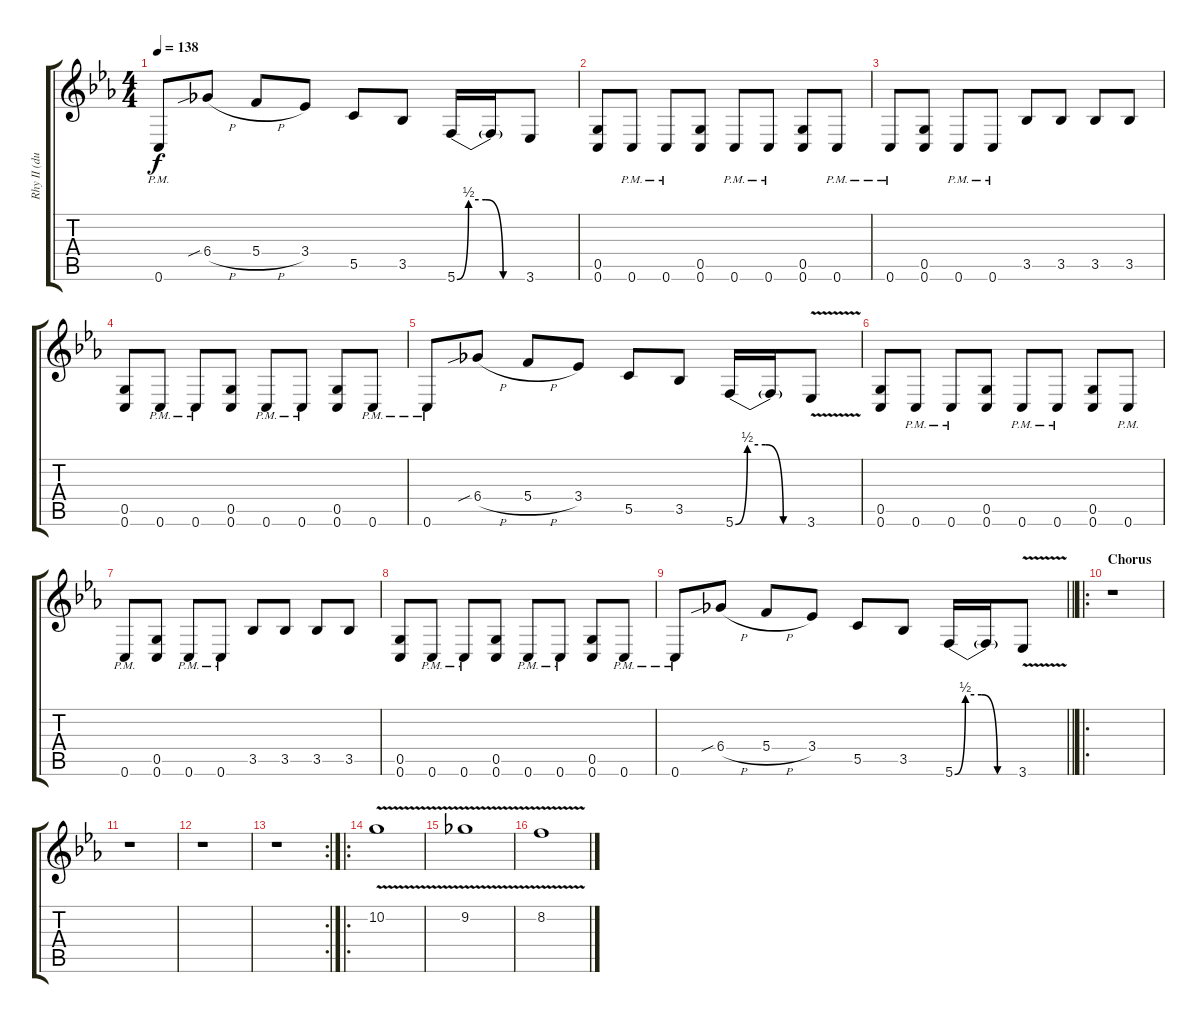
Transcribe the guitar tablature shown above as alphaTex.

\track ("Rhy II (dub)" "Rhy II (du") {instrument distortionguitar}
\staff {score tabs}
\tuning (D4 A3 F3 C3 G2 C2) {hide}
\ts (4 4)
\tempo 138
\clef g2
\ks eb
0.6{pm}.8{dy f} 6.4{sib h}.8 5.4{h}.8 3.4.8 5.5.8 3.5.8 5.6{be (custom 0 0 10 2 25 2 40 0 60 0)}.16 5.6{t}.16 3.6.8 |
(0.5 0.6).8 0.6{pm}.8 0.6{pm}.8 (0.5 0.6).8 0.6{pm}.8 0.6{pm}.8 (0.5 0.6).8 0.6{pm}.8 |
0.6{pm}.8 (0.5 0.6).8 0.6{pm}.8 0.6{pm}.8 3.5.8 3.5.8 3.5.8 3.5.8 |
(0.5 0.6).8 0.6{pm}.8 0.6{pm}.8 (0.5 0.6).8 0.6{pm}.8 0.6{pm}.8 (0.5 0.6).8 0.6{pm}.8 |
0.6{pm}.8 6.4{sib h}.8 5.4{h}.8 3.4.8 5.5.8 3.5.8 5.6{be (custom 0 0 10 2 25 2 40 0 60 0)}.16 5.6{t}.16 3.6{v}.8 |
(0.5 0.6).8 0.6{pm}.8 0.6{pm}.8 (0.5 0.6).8 0.6{pm}.8 0.6{pm}.8 (0.5 0.6).8 0.6{pm}.8 |
0.6{pm}.8 (0.5 0.6).8 0.6{pm}.8 0.6{pm}.8 3.5.8 3.5.8 3.5.8 3.5.8 |
(0.5 0.6).8 0.6{pm}.8 0.6{pm}.8 (0.5 0.6).8 0.6{pm}.8 0.6{pm}.8 (0.5 0.6).8 0.6{pm}.8 |
\barLineRight lightlight
0.6{pm}.8 6.4{sib h}.8 5.4{h}.8 3.4.8 5.5.8 3.5.8 5.6{be (custom 0 0 10 2 25 2 40 0 60 0)}.16 5.6{t}.16 3.6{v}.8 |
\ro
\section ("" "Chorus")
r.1 |
r.1 |
r.1 |
\rc 2
r.1 |
\ro
10.2{v}.1 |
9.2{v}.1 |
8.2{v}.1
